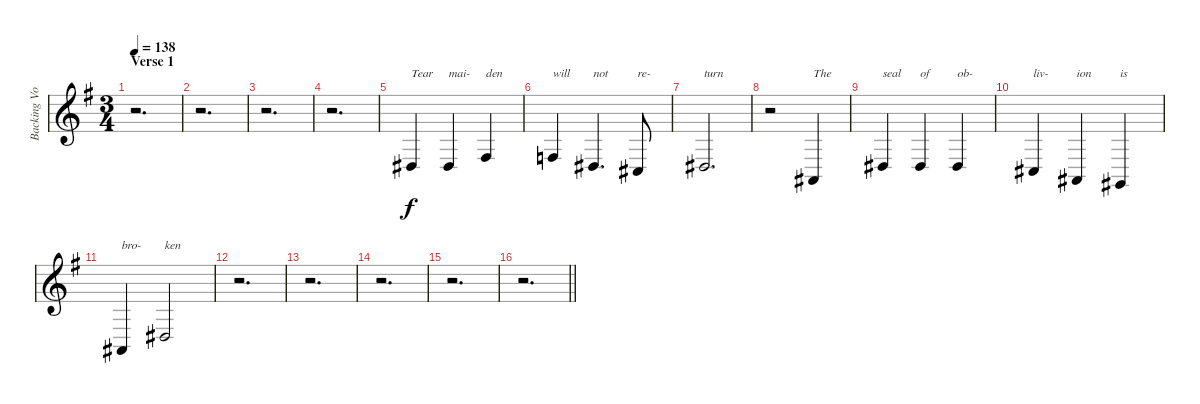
\track ("Backing Vocal (Hansi Kursch)" "Backing Vo") {instrument flute}
\staff {score}
\tuning (Eb4 Bb3 Gb3 Db3 Ab2 Eb2) {hide}
\ts (3 4)
\section ("" "Verse 1")
\tempo 138
\clef g2
\ks eminor
r.2{d dy f} |
r.2{d} |
r.2{d} |
r.2{d} |
2.4.4{txt "Tear"} 2.4.4{txt "mai-"} 0.3.4{txt "den"} |
4.4.4{txt "will"} 2.4.4{d txt "not"} 0.4.8{txt "re-"} |
2.4.2{d txt "turn"} |
r.2 2.5.4{txt "The"} |
2.4.4{txt "seal"} 2.4.4{txt "of"} 2.4.4{txt "ob-"} |
0.4.4{txt "liv-"} 2.5.4{txt "ion"} 0.5.4{txt "is"} |
2.5.4{txt "bro-"} 2.4.2{txt "ken"} |
r.2{d} |
r.2{d} |
r.2{d} |
r.2{d} |
\barLineRight lightlight
r.2{d}
